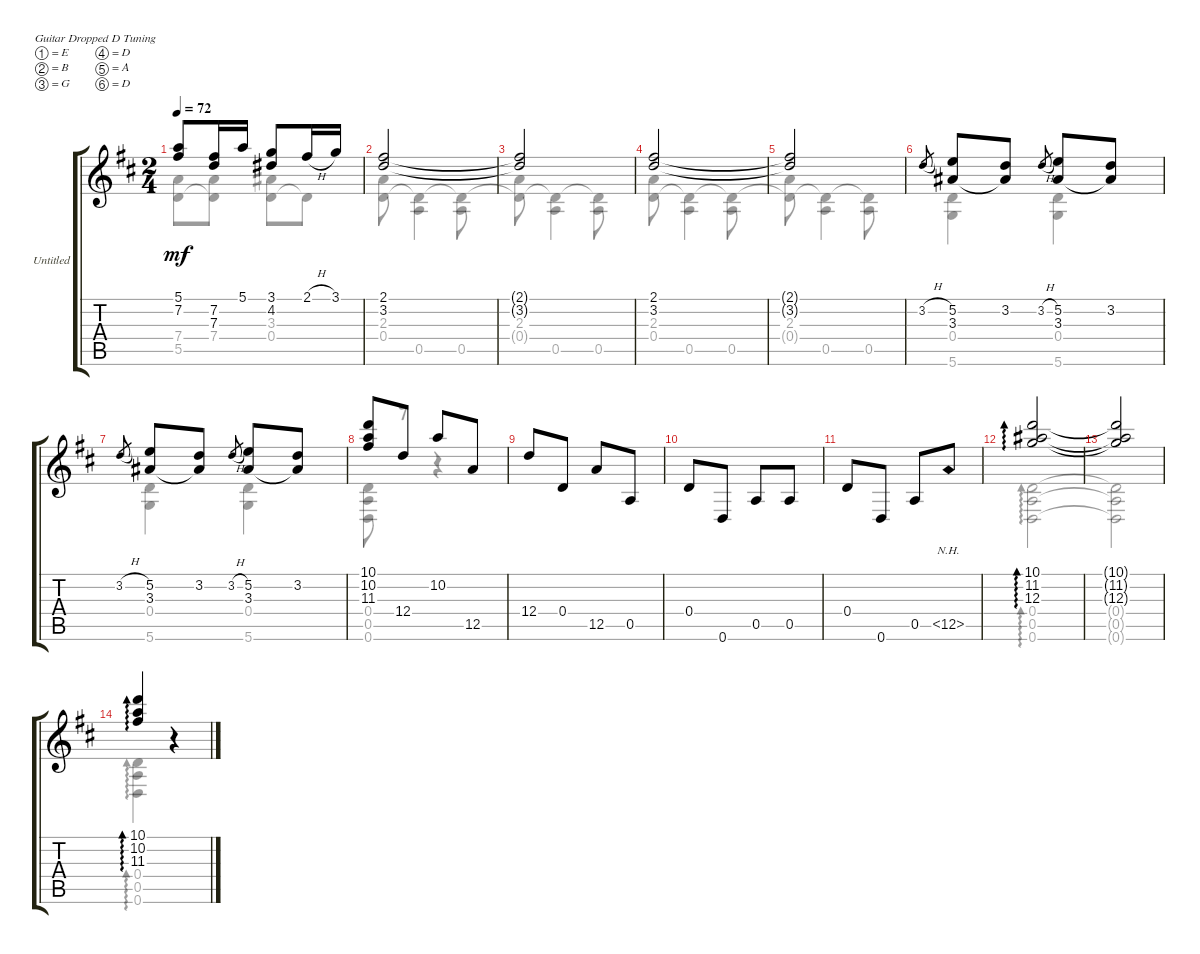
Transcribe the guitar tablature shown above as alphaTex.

\bracketExtendMode groupsimilarinstruments
\firstSystemTrackNameOrientation horizontal
\otherSystemsTrackNameOrientation horizontal
\track ("Untitled" "Untitled") {instrument acousticguitarnylon}
\staff {score tabs}
\tuning (E4 B3 G3 D3 A2 D2)
\voice
\ts (2 4)
\tempo 72
\clef g2
\ks d
(5.1 7.2).8{dy mf} (7.2 7.3).16 5.1.16 (3.1 4.2).8 2.1{h}.16 3.1.16 |
(2.1 3.2).2 |
(2.1{t} 3.2{t}).2 |
(2.1 3.2).2 |
(2.1{t} 3.2{t}).2 |
3.2{h}.8{gr} (5.2 3.3).8 (3.2 3.3{t}).8 3.2{h}.8{gr} (5.2 3.3).8 (3.2 3.3{t}).8 |
3.2{h}.8{gr} (5.2 3.3).8 (3.2 3.3{t}).8 3.2{h}.8{gr} (5.2 3.3).8 (3.2 3.3{t}).8 |
(10.1 10.2 11.3).8 12.4.8 10.2.8 12.5.8 |
12.4.8 0.4.8 12.5.8 0.5.8 |
0.4.8 0.6.8 0.5.8 0.5.8 |
0.4.8 0.6.8 0.5.8 12.5{nh}.8 |
(10.1 11.2 12.3).2{ad 0} |
(10.1{t} 11.2{t} 12.3{t}).2 |
(10.1 10.2 11.3).4{ad 0} r.4
\voice
\clef g2
\ottava regular
\simile none
\ks d
(7.4 5.5).8{dy mf} (7.4 5.5{t}).8 (3.3 0.4).8 0.4{t}.8 |
(2.3 0.4).8 (0.4{t} 0.5).4 (0.4{t} 0.5).8 |
(2.3 0.4{t}).8 (0.4{t} 0.5).4 (0.4{t} 0.5).8 |
(2.3 0.4).8 (0.4{t} 0.5).4 (0.4{t} 0.5).8 |
(2.3 0.4{t}).8 (0.4{t} 0.5).4 (0.4{t} 0.5).8 |
(0.4 5.6).4 (0.4 5.6).4 |
(0.4 5.6).4 (0.4 5.6).4 |
(0.4 0.5 0.6).8 r.8 r.4 |
|
|
|
(0.4 0.5 0.6).2{ad 0} |
(0.4{t} 0.5{t} 0.6{t}).2 |
(0.4 0.5 0.6).4{ad 0} r.4
